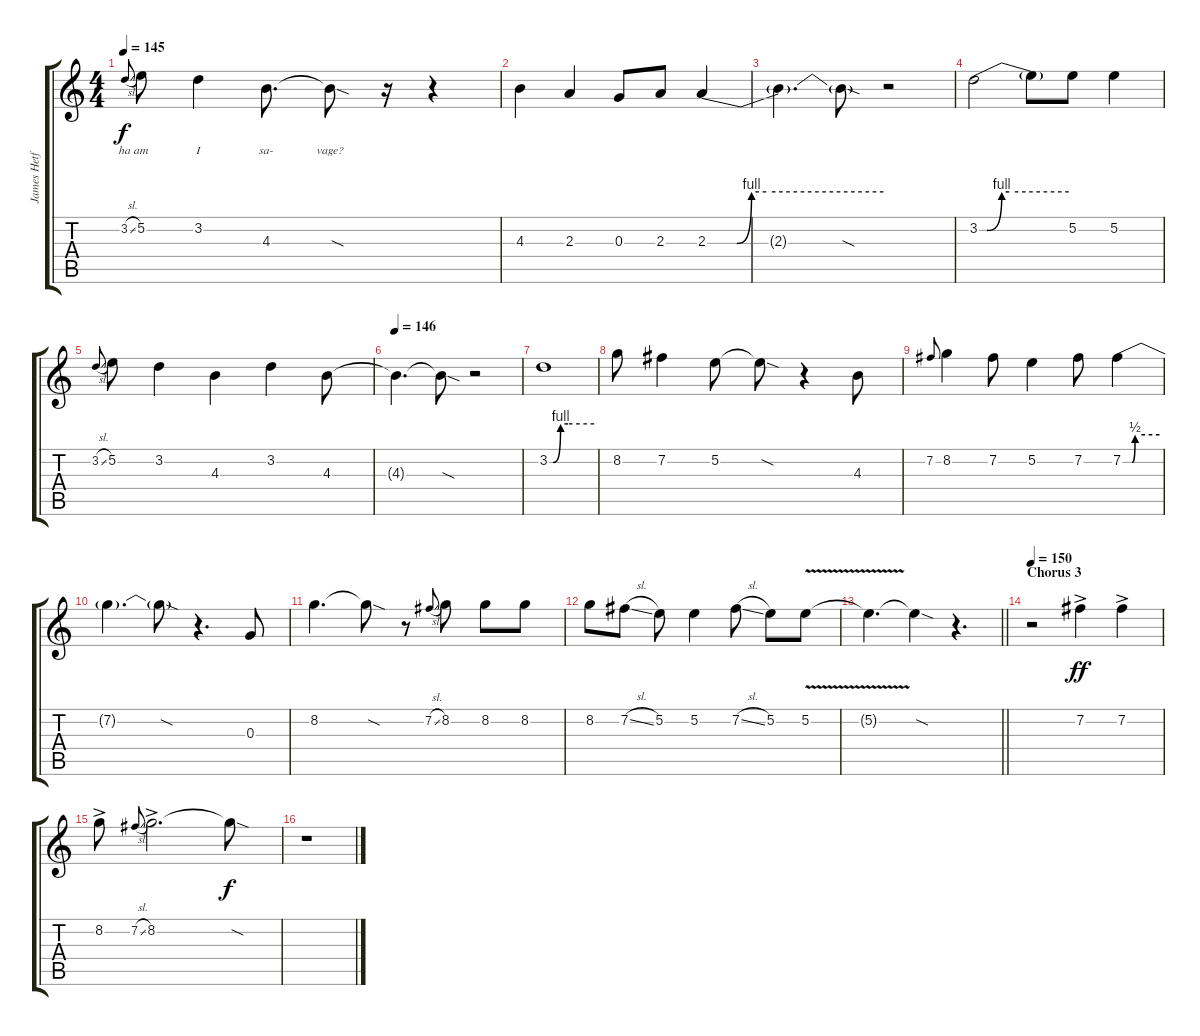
\track ("James Hetfield (Vocals)" "James Hetf") {instrument overdrivenguitar}
\staff {score tabs}
\tuning (E4 B3 G3 D3 A2 E2) {hide}
\ts (4 4)
\tempo 145
\clef g2
\ks c
3.2{sl}.8{lyrics (0 "ha") lyrics (1 "") lyrics (2 "") lyrics (3 "") lyrics (4 "") gr onbeat dy f} 5.2.8{lyrics (0 "am") lyrics (1 "") lyrics (2 "") lyrics (3 "") lyrics (4 "")} 3.2.4{lyrics (0 "I") lyrics (1 "") lyrics (2 "") lyrics (3 "") lyrics (4 "")} 4.3.8{d lyrics (0 "sa-") lyrics (1 "") lyrics (2 "") lyrics (3 "") lyrics (4 "")} 4.3{sod t}.8{lyrics (0 "vage?") lyrics (1 "") lyrics (2 "") lyrics (3 "") lyrics (4 "")} r.16 r.4 |
4.3.4 2.3.4 0.3.8 2.3.8 2.3{be (custom 0 0 10 0 15 4 20 4 60 4)}.4 |
2.3{t}.4{d} 2.3{sod t}.8 r.2 |
3.2{be (custom 0 0 5 0 15 4 20 4 60 4)}.2 3.2{t}.8 5.2.8 5.2.4 |
3.2{sl}.8{gr onbeat} 5.2.8 3.2.4 4.3.4 3.2.4 4.3.8 |
\tempo 146
4.3{t}.4{d} 4.3{sod t}.8 r.2 |
3.2{be (custom 0 0 5 0 15 4 25 4 60 4)}.1 |
8.2.8 7.2.4 5.2.8 5.2{sod t}.8 r.4 4.3.8 |
7.2.8{gr onbeat} 8.2.4 7.2.8 5.2.4 7.2.8 7.2{be (custom 0 0 15 0 20 2 60 2)}.4 |
7.2{t}.4{d} 7.2{sod t}.8 r.4{d} 0.3.8 |
8.2.4{d} 8.2{sod t}.8 r.8 7.2{sl}.8{gr onbeat} 8.2.8 8.2.8 8.2.8 |
8.2.8 7.2{sl}.8 5.2.8 5.2.4 7.2{sl}.8 5.2.8 5.2{v}.8 |
\barLineRight lightlight
5.2{t}.4{d} 5.2{sod t}.4 r.4{d} |
\section ("" "Chorus 3")
\tempo 150
r.2 7.2{ac}.4{dy ff} 7.2{ac}.4 |
8.2{ac}.8 7.2{sl}.8{gr onbeat} 8.2{ac}.2{d} 8.2{sod t}.8{dy f} |
r.1
